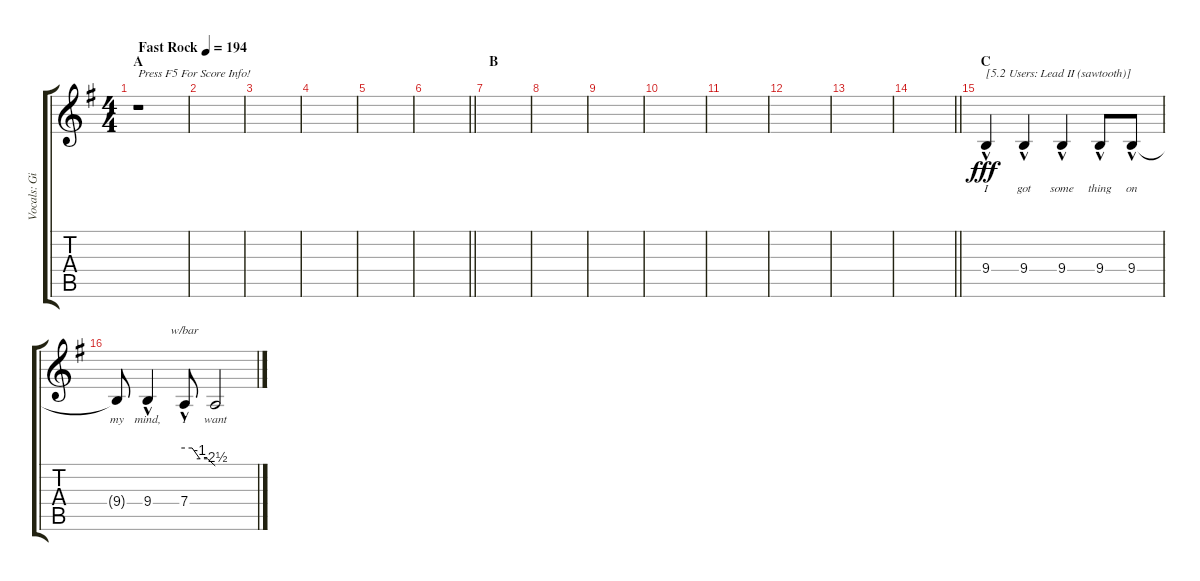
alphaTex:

\track ("Vocals: Gil" "Vocals: Gi") {instrument lead2sawtooth}
\staff {score tabs}
\tuning (E4 B3 G3 D3 A2 E2) {hide}
\ts (4 4)
\section ("" "A")
\tempo (194 "Fast Rock")
\clef g2
\ks g
r.1{txt "Press F5 For Score Info!" dy fff instrument lead2sawtooth} |
|
|
|
|
\barLineRight lightlight
|
\section ("" "B")
|
|
|
|
|
|
|
\barLineRight lightlight
|
\section ("" "C")
9.4{hac}.4{txt "[5.2 Users: Lead II (sawtooth)]" lyrics (0 "I") lyrics (1 "") lyrics (2 "") lyrics (3 "") lyrics (4 "")} 9.4{hac}.4{lyrics (0 "got") lyrics (1 "") lyrics (2 "") lyrics (3 "") lyrics (4 "")} 9.4{hac}.4{lyrics (0 "some") lyrics (1 "") lyrics (2 "") lyrics (3 "") lyrics (4 "")} 9.4{hac}.8{lyrics (0 "thing") lyrics (1 "") lyrics (2 "") lyrics (3 "") lyrics (4 "")} 9.4{hac}.8{lyrics (0 "on") lyrics (1 "") lyrics (2 "") lyrics (3 "") lyrics (4 "")} |
9.4{t}.8{lyrics (0 "my") lyrics (1 "") lyrics (2 "") lyrics (3 "") lyrics (4 "")} 9.4{hac}.4{lyrics (0 "mind,") lyrics (1 "") lyrics (2 "") lyrics (3 "") lyrics (4 "")} 7.4{hac}.8{tbe (custom default 0 0 15 0 30 -4 45 -4 60 -10) lyrics (0 "I") lyrics (1 "") lyrics (2 "") lyrics (3 "") lyrics (4 "")} 7.4{t}.2{lyrics (0 "want") lyrics (1 "") lyrics (2 "") lyrics (3 "") lyrics (4 "")}
